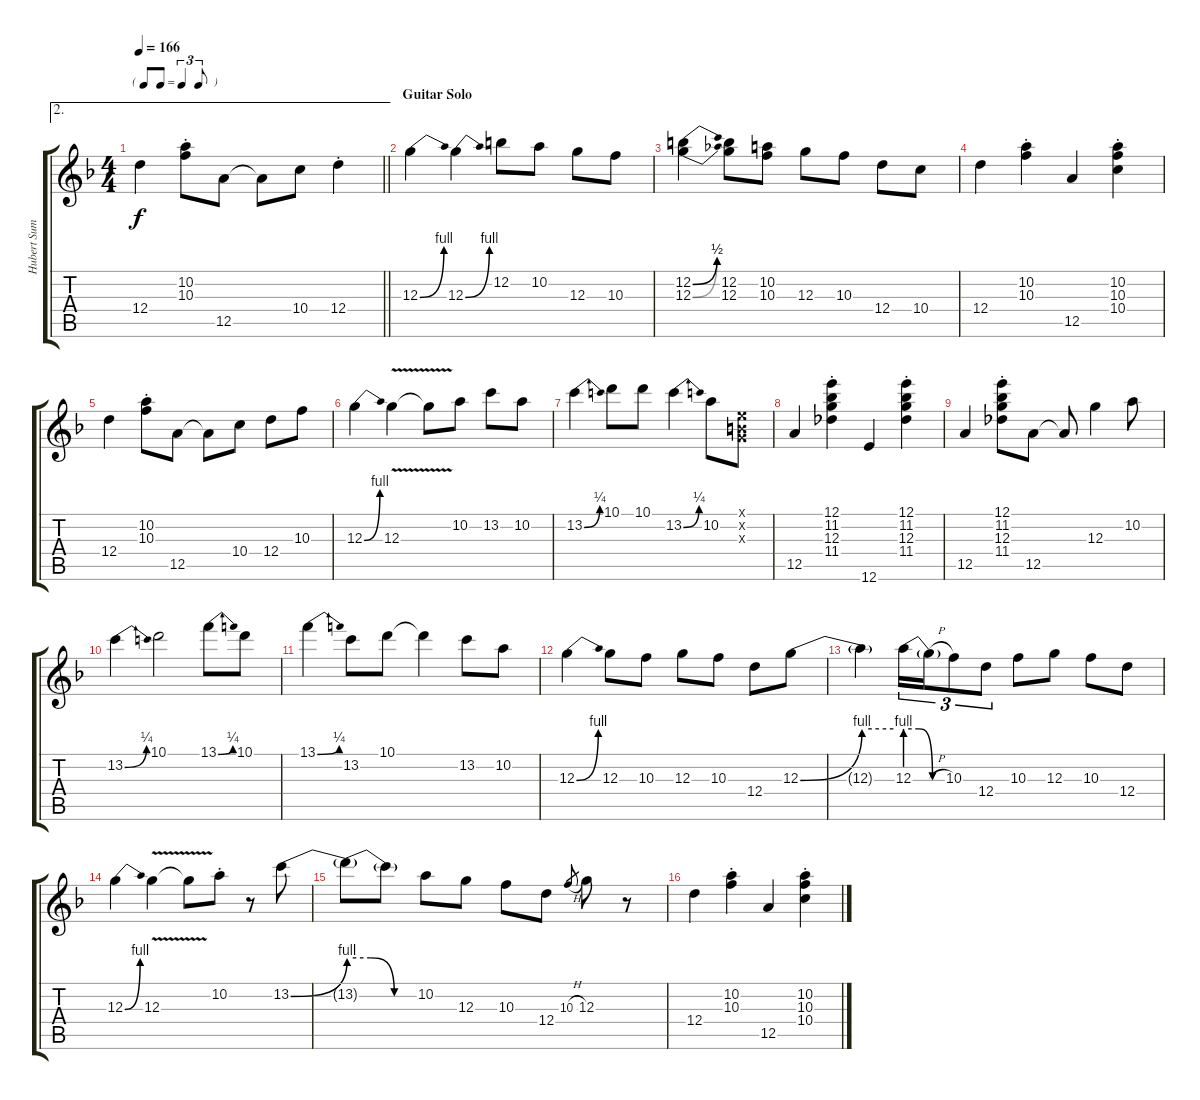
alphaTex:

\track ("Hubert Sumlin - Electric Guitar" "Hubert Sum") {instrument electricguitarclean}
\staff {score tabs}
\tuning (E4 B3 G3 D3 A2 E2) {hide}
\ae 2
\ts (4 4)
\tf triplet8th
\tempo 166
\clef g2
\barLineRight lightlight
\ks f
12.4.4{dy f} (10.2{st} 10.3{st}).8 12.5.8 12.5{t}.8 10.4.8 12.4{st}.4 |
\section ("" "Guitar Solo")
12.3{be (bend 0 0 60 4)}.4 12.3{be (bend 0 0 60 4)}.4 12.2.8 10.2.8 12.3.8 10.3.8 |
(12.2{be (bend 0 0 60 2)} 12.3{be (bend 0 0 60 2)}).4 (12.2 12.3).8 (10.2 10.3).8 12.3.8 10.3.8 12.4.8 10.4.8 |
12.4.4 (10.2{st} 10.3{st}).4 12.5.4 (10.2{st} 10.3{st} 10.4{st}).4 |
12.4.4 (10.2{st} 10.3{st}).8 12.5.8 12.5{t}.8 10.4.8 12.4.8 10.3.8 |
12.3{be (bend 0 0 60 4)}.4 12.3{v}.4 12.3{v t}.8 10.2.8 13.2.8 10.2.8 |
13.2{be (bend 0 0 60 1)}.4 10.1.8 10.1.8 13.2{be (bend 0 0 60 1)}.4 10.2.8 (0.1{x} 0.2{x} 0.3{x}).8 |
12.5.4 (12.1{st} 11.2{st} 12.3{st} 11.4{st}).4 12.6.4 (12.1{st} 11.2{st} 12.3{st} 11.4{st}).4 |
12.5.4 (12.1{st} 11.2{st} 12.3{st} 11.4{st}).8 12.5.8 12.5{t}.8 12.3.4 10.2.8 |
13.2{be (bend 0 0 60 1)}.4 10.1.2 13.1{be (bend 0 0 60 1)}.8 10.1.8 |
13.1{be (bend 0 0 60 1)}.4 13.2.8 10.1.8 10.1{t}.4 13.2.8 10.2.8 |
12.3{be (bend 0 0 60 4)}.4 12.3.8 10.3.8 12.3.8 10.3.8 12.4.8 12.3{be (bend 0 0 60 4)}.8 |
12.3{be (hold 0 4 60 4) t}.4 12.3{be (custom 0 4 20 4 40 0 60 0)}.16{tu (3 2)} 12.3{h t}.16{tu (3 2)} 10.3.8{tu (3 2)} 12.4.8{tu (3 2)} 10.3.8 12.3.8 10.3.8 12.4.8 |
12.3{be (bend 0 0 60 4)}.4 12.3{v}.4 12.3{v t}.8 10.2{st}.8 r.8 13.2{be (bend 0 0 60 4)}.8 |
13.2{be (custom 0 4 20 4 40 0 60 0) t}.8 13.2{t}.8 10.2.8 12.3.8 10.3.8 12.4.8 10.3{h}.8{gr} 12.3.8 r.8 |
12.4.4 (10.2{st} 10.3{st}).4 12.5.4 (10.2{st} 10.3{st} 10.4{st}).4
